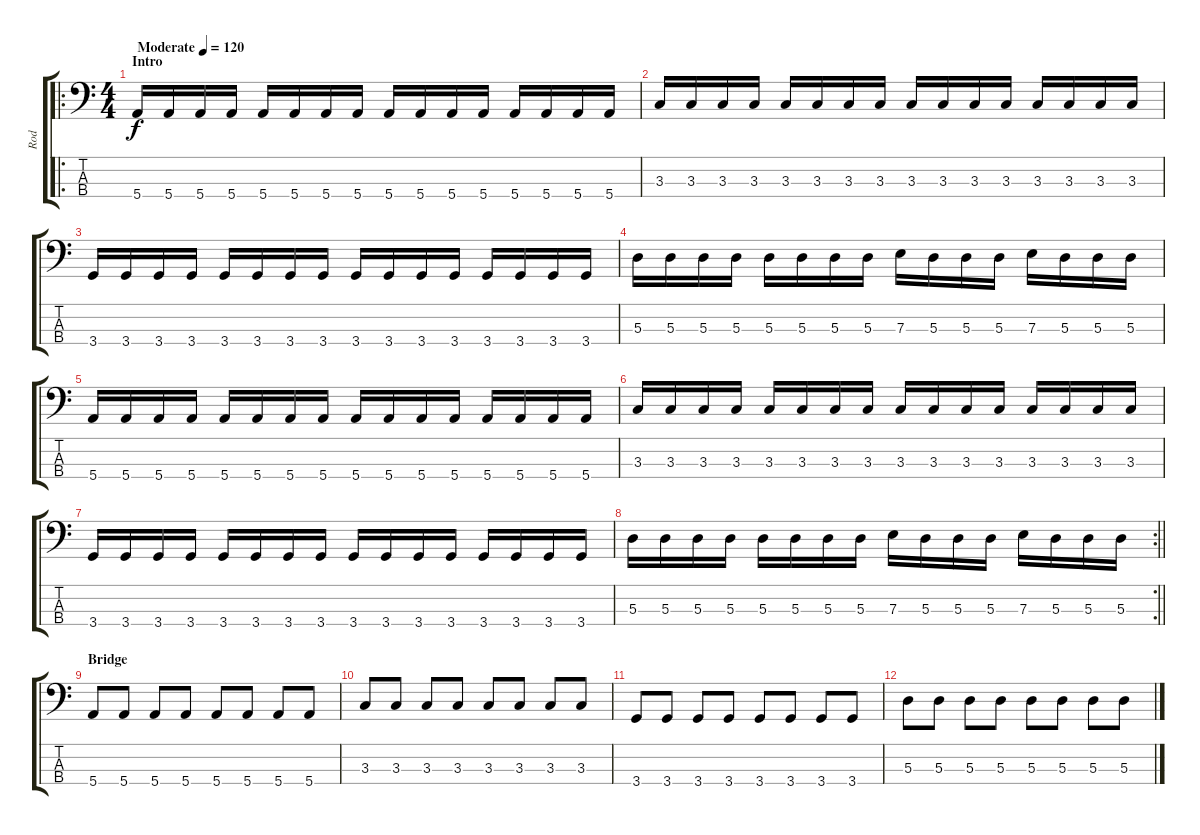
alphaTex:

\track ("Rod" "Rod") {instrument electricbassfinger}
\staff {score tabs}
\tuning (G2 D2 A1 E1) {hide}
\ro
\ts (4 4)
\section ("" "Intro")
\tempo (120 "Moderate")
\clef f4
\ks c
5.4.16{dy f instrument electricbassfinger} 5.4.16 5.4.16 5.4.16 5.4.16 5.4.16 5.4.16 5.4.16 5.4.16 5.4.16 5.4.16 5.4.16 5.4.16 5.4.16 5.4.16 5.4.16 |
3.3.16 3.3.16 3.3.16 3.3.16 3.3.16 3.3.16 3.3.16 3.3.16 3.3.16 3.3.16 3.3.16 3.3.16 3.3.16 3.3.16 3.3.16 3.3.16 |
3.4.16 3.4.16 3.4.16 3.4.16 3.4.16 3.4.16 3.4.16 3.4.16 3.4.16 3.4.16 3.4.16 3.4.16 3.4.16 3.4.16 3.4.16 3.4.16 |
5.3.16 5.3.16 5.3.16 5.3.16 5.3.16 5.3.16 5.3.16 5.3.16 7.3.16 5.3.16 5.3.16 5.3.16 7.3.16 5.3.16 5.3.16 5.3.16 |
5.4.16 5.4.16 5.4.16 5.4.16 5.4.16 5.4.16 5.4.16 5.4.16 5.4.16 5.4.16 5.4.16 5.4.16 5.4.16 5.4.16 5.4.16 5.4.16 |
3.3.16 3.3.16 3.3.16 3.3.16 3.3.16 3.3.16 3.3.16 3.3.16 3.3.16 3.3.16 3.3.16 3.3.16 3.3.16 3.3.16 3.3.16 3.3.16 |
3.4.16 3.4.16 3.4.16 3.4.16 3.4.16 3.4.16 3.4.16 3.4.16 3.4.16 3.4.16 3.4.16 3.4.16 3.4.16 3.4.16 3.4.16 3.4.16 |
\rc 2
\barLineRight lightlight
5.3.16 5.3.16 5.3.16 5.3.16 5.3.16 5.3.16 5.3.16 5.3.16 7.3.16 5.3.16 5.3.16 5.3.16 7.3.16 5.3.16 5.3.16 5.3.16 |
\section ("" "Bridge")
5.4.8 5.4.8 5.4.8 5.4.8 5.4.8 5.4.8 5.4.8 5.4.8 |
3.3.8 3.3.8 3.3.8 3.3.8 3.3.8 3.3.8 3.3.8 3.3.8 |
3.4.8 3.4.8 3.4.8 3.4.8 3.4.8 3.4.8 3.4.8 3.4.8 |
5.3.8 5.3.8 5.3.8 5.3.8 5.3.8 5.3.8 5.3.8 5.3.8
